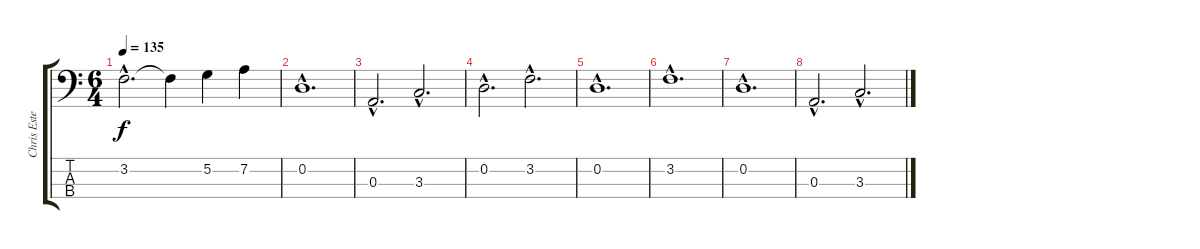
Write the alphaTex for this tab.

\track ("Chris Estes" "Chris Este") {instrument electricbassfinger}
\staff {score tabs}
\tuning (G2 D2 A1 E1) {hide}
\ts (6 4)
\tempo 135
\clef f4
\ks c
3.2{hac}.2{d dy f} 3.2{t}.4 5.2.4 7.2.4 |
0.2{hac}.1{d} |
0.3{hac}.2{d} 3.3{hac}.2{d} |
0.2{hac}.2{d} 3.2{hac}.2{d} |
0.2{hac}.1{d} |
3.2{hac}.1{d} |
0.2{hac}.1{d} |
0.3{hac}.2{d} 3.3{hac}.2{d}
